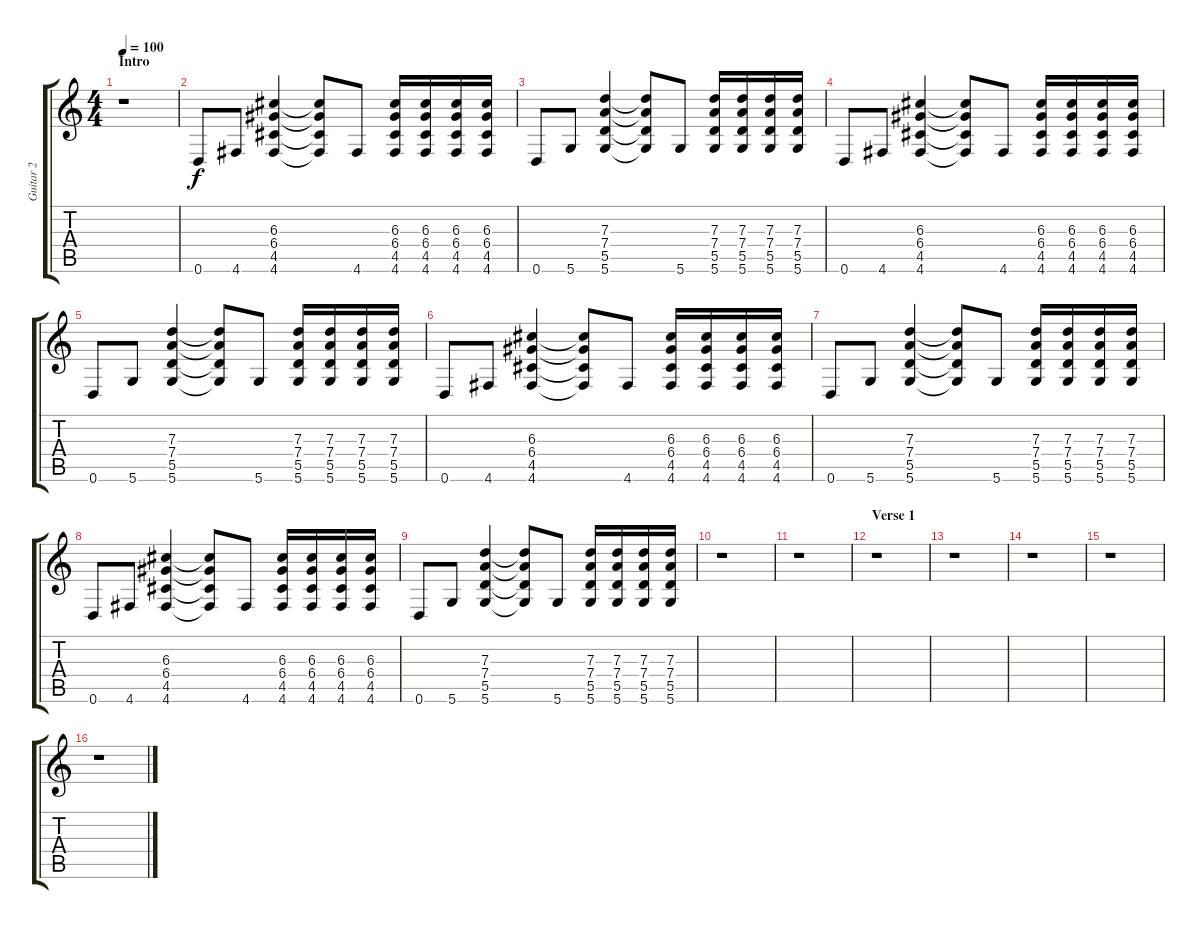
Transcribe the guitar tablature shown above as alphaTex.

\track ("Guitar 2" "Guitar 2") {instrument distortionguitar}
\staff {score tabs}
\tuning (E4 B3 G3 D3 A2 D2) {hide}
\ts (4 4)
\section ("" "Intro")
\tempo 100
\clef g2
\ks c
r.1{dy f instrument distortionguitar} |
0.6.8 4.6.8 (6.3 6.4 4.5 4.6).4 (6.3{t} 6.4{t} 4.5{t} 4.6{t}).8 4.6.8 (6.3 6.4 4.5 4.6).16 (6.3 6.4 4.5 4.6).16 (6.3 6.4 4.5 4.6).16 (6.3 6.4 4.5 4.6).16 |
0.6.8 5.6.8 (7.3 7.4 5.5 5.6).4 (7.3{t} 7.4{t} 5.5{t} 5.6{t}).8 5.6.8 (7.3 7.4 5.5 5.6).16 (7.3 7.4 5.5 5.6).16 (7.3 7.4 5.5 5.6).16 (7.3 7.4 5.5 5.6).16 |
0.6.8 4.6.8 (6.3 6.4 4.5 4.6).4 (6.3{t} 6.4{t} 4.5{t} 4.6{t}).8 4.6.8 (6.3 6.4 4.5 4.6).16 (6.3 6.4 4.5 4.6).16 (6.3 6.4 4.5 4.6).16 (6.3 6.4 4.5 4.6).16 |
0.6.8 5.6.8 (7.3 7.4 5.5 5.6).4 (7.3{t} 7.4{t} 5.5{t} 5.6{t}).8 5.6.8 (7.3 7.4 5.5 5.6).16 (7.3 7.4 5.5 5.6).16 (7.3 7.4 5.5 5.6).16 (7.3 7.4 5.5 5.6).16 |
0.6.8 4.6.8 (6.3 6.4 4.5 4.6).4 (6.3{t} 6.4{t} 4.5{t} 4.6{t}).8 4.6.8 (6.3 6.4 4.5 4.6).16 (6.3 6.4 4.5 4.6).16 (6.3 6.4 4.5 4.6).16 (6.3 6.4 4.5 4.6).16 |
0.6.8 5.6.8 (7.3 7.4 5.5 5.6).4 (7.3{t} 7.4{t} 5.5{t} 5.6{t}).8 5.6.8 (7.3 7.4 5.5 5.6).16 (7.3 7.4 5.5 5.6).16 (7.3 7.4 5.5 5.6).16 (7.3 7.4 5.5 5.6).16 |
0.6.8 4.6.8 (6.3 6.4 4.5 4.6).4 (6.3{t} 6.4{t} 4.5{t} 4.6{t}).8 4.6.8 (6.3 6.4 4.5 4.6).16 (6.3 6.4 4.5 4.6).16 (6.3 6.4 4.5 4.6).16 (6.3 6.4 4.5 4.6).16 |
0.6.8 5.6.8 (7.3 7.4 5.5 5.6).4 (7.3{t} 7.4{t} 5.5{t} 5.6{t}).8 5.6.8 (7.3 7.4 5.5 5.6).16 (7.3 7.4 5.5 5.6).16 (7.3 7.4 5.5 5.6).16 (7.3 7.4 5.5 5.6).16 |
r.1 |
r.1 |
\section ("" "Verse 1")
r.1 |
r.1 |
r.1 |
r.1 |
r.1
